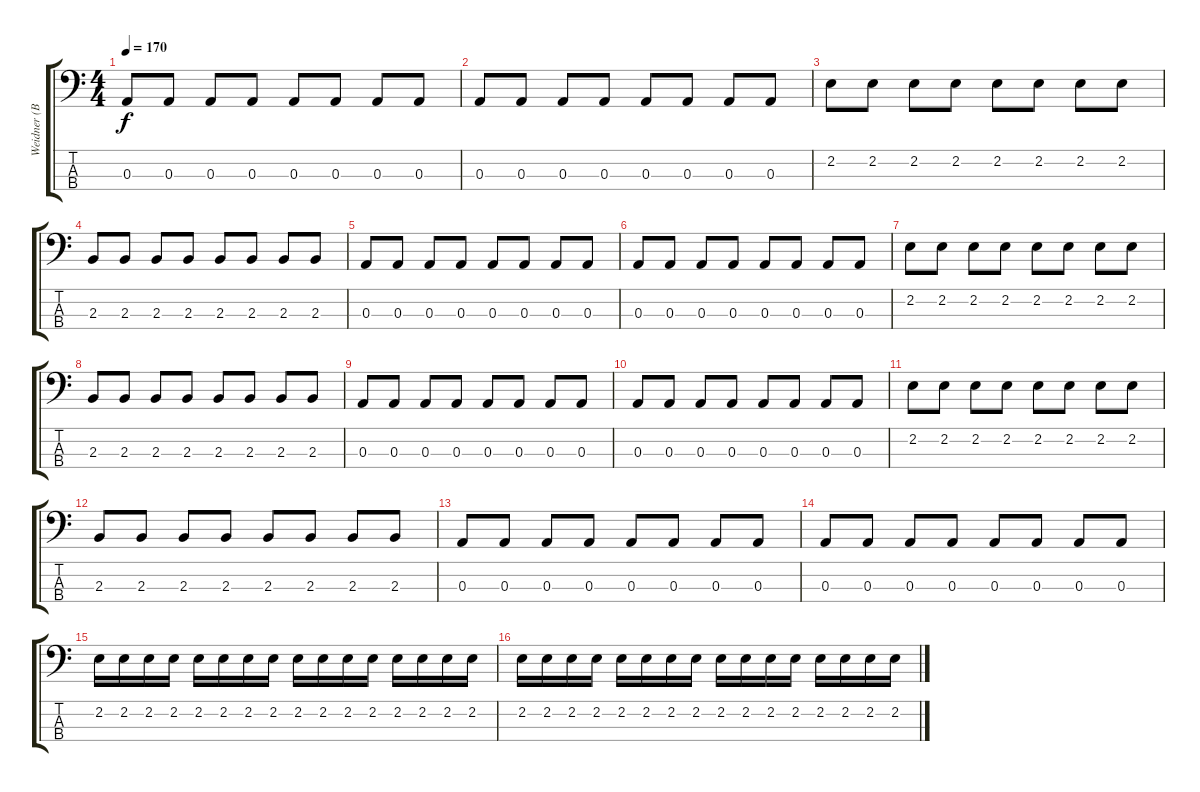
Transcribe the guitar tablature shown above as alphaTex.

\track ("Weidner (Bass)" "Weidner (B") {instrument electricbasspick}
\staff {score tabs}
\tuning (G2 D2 A1 E1) {hide}
\ts (4 4)
\tempo 170
\clef f4
\ks c
0.3.8{dy f} 0.3.8 0.3.8 0.3.8 0.3.8 0.3.8 0.3.8 0.3.8 |
0.3.8 0.3.8 0.3.8 0.3.8 0.3.8 0.3.8 0.3.8 0.3.8 |
2.2.8 2.2.8 2.2.8 2.2.8 2.2.8 2.2.8 2.2.8 2.2.8 |
2.3.8 2.3.8 2.3.8 2.3.8 2.3.8 2.3.8 2.3.8 2.3.8 |
0.3.8 0.3.8 0.3.8 0.3.8 0.3.8 0.3.8 0.3.8 0.3.8 |
0.3.8 0.3.8 0.3.8 0.3.8 0.3.8 0.3.8 0.3.8 0.3.8 |
2.2.8 2.2.8 2.2.8 2.2.8 2.2.8 2.2.8 2.2.8 2.2.8 |
2.3.8 2.3.8 2.3.8 2.3.8 2.3.8 2.3.8 2.3.8 2.3.8 |
0.3.8 0.3.8 0.3.8 0.3.8 0.3.8 0.3.8 0.3.8 0.3.8 |
0.3.8 0.3.8 0.3.8 0.3.8 0.3.8 0.3.8 0.3.8 0.3.8 |
2.2.8 2.2.8 2.2.8 2.2.8 2.2.8 2.2.8 2.2.8 2.2.8 |
2.3.8 2.3.8 2.3.8 2.3.8 2.3.8 2.3.8 2.3.8 2.3.8 |
0.3.8 0.3.8 0.3.8 0.3.8 0.3.8 0.3.8 0.3.8 0.3.8 |
0.3.8 0.3.8 0.3.8 0.3.8 0.3.8 0.3.8 0.3.8 0.3.8 |
2.2.16 2.2.16 2.2.16 2.2.16 2.2.16 2.2.16 2.2.16 2.2.16 2.2.16 2.2.16 2.2.16 2.2.16 2.2.16 2.2.16 2.2.16 2.2.16 |
2.2.16 2.2.16 2.2.16 2.2.16 2.2.16 2.2.16 2.2.16 2.2.16 2.2.16 2.2.16 2.2.16 2.2.16 2.2.16 2.2.16 2.2.16 2.2.16
